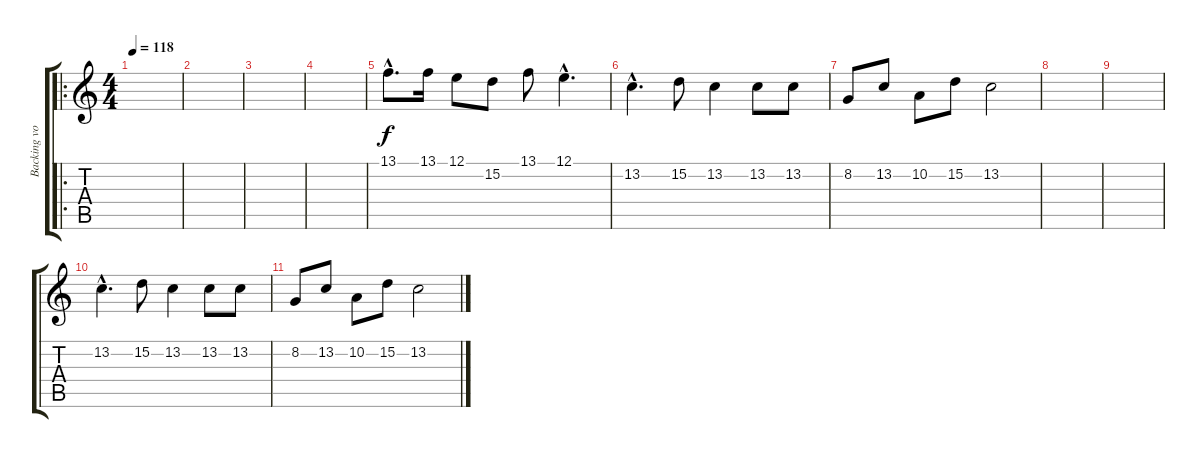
\track ("Backing vocals" "Backing vo") {instrument clarinet}
\staff {score tabs}
\tuning (E4 B3 G3 D3 A2 E2) {hide}
\ro
\ts (4 4)
\tempo 118
\clef g2
\ks c
|
|
|
|
13.1{hac}.8{d} 13.1.16 12.1.8 15.2.8 13.1.8 12.1{hac}.4{d} |
13.2{hac}.4{d} 15.2.8 13.2.4 13.2.8 13.2.8 |
8.2.8 13.2.8 10.2.8 15.2.8 13.2.2 |
|
|
13.2{hac}.4{d} 15.2.8 13.2.4 13.2.8 13.2.8 |
8.2.8 13.2.8 10.2.8 15.2.8 13.2.2
